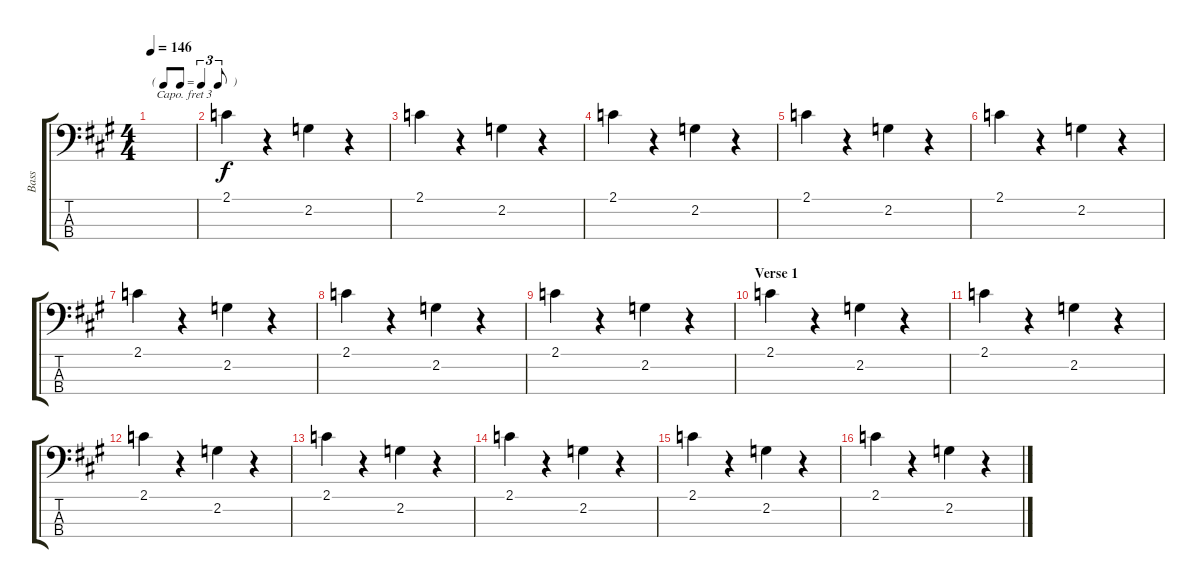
\track ("Bass" "Bass") {instrument electricbassfinger}
\staff {score tabs}
\capo 3
\tuning (G2 D2 A1 E1) {hide}
\ts (4 4)
\tf triplet8th
\tempo 146
\clef f4
\ks a
|
2.1.4 r.4 2.2.4 r.4 |
2.1.4 r.4 2.2.4 r.4 |
2.1.4 r.4 2.2.4 r.4 |
2.1.4 r.4 2.2.4 r.4 |
2.1.4 r.4 2.2.4 r.4 |
2.1.4 r.4 2.2.4 r.4 |
2.1.4 r.4 2.2.4 r.4 |
2.1.4 r.4 2.2.4 r.4 |
\section ("" "Verse 1")
2.1.4 r.4 2.2.4 r.4 |
2.1.4 r.4 2.2.4 r.4 |
2.1.4 r.4 2.2.4 r.4 |
2.1.4 r.4 2.2.4 r.4 |
2.1.4 r.4 2.2.4 r.4 |
2.1.4 r.4 2.2.4 r.4 |
2.1.4 r.4 2.2.4 r.4
